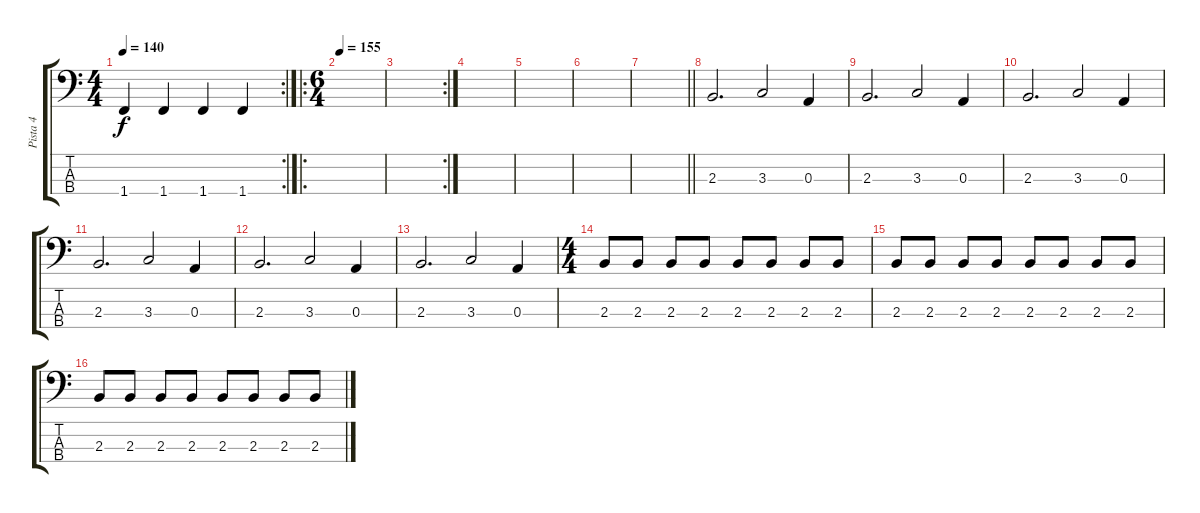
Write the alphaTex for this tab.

\track ("Pista 4" "Pista 4") {instrument electricbassfinger}
\staff {score tabs}
\tuning (G2 D2 A1 E1) {hide}
\rc 2
\ts (4 4)
\tempo 140
\clef f4
\ks c
1.4.4{dy f} 1.4.4 1.4.4 1.4.4 |
\ro
\ts (6 4)
\tempo 155
|
\rc 2
|
|
|
|
\barLineRight lightlight
|
2.3.2{d} 3.3.2 0.3.4 |
2.3.2{d} 3.3.2 0.3.4 |
2.3.2{d} 3.3.2 0.3.4 |
2.3.2{d} 3.3.2 0.3.4 |
2.3.2{d} 3.3.2 0.3.4 |
2.3.2{d} 3.3.2 0.3.4 |
\ts (4 4)
2.3.8 2.3.8 2.3.8 2.3.8 2.3.8 2.3.8 2.3.8 2.3.8 |
2.3.8 2.3.8 2.3.8 2.3.8 2.3.8 2.3.8 2.3.8 2.3.8 |
2.3.8 2.3.8 2.3.8 2.3.8 2.3.8 2.3.8 2.3.8 2.3.8
